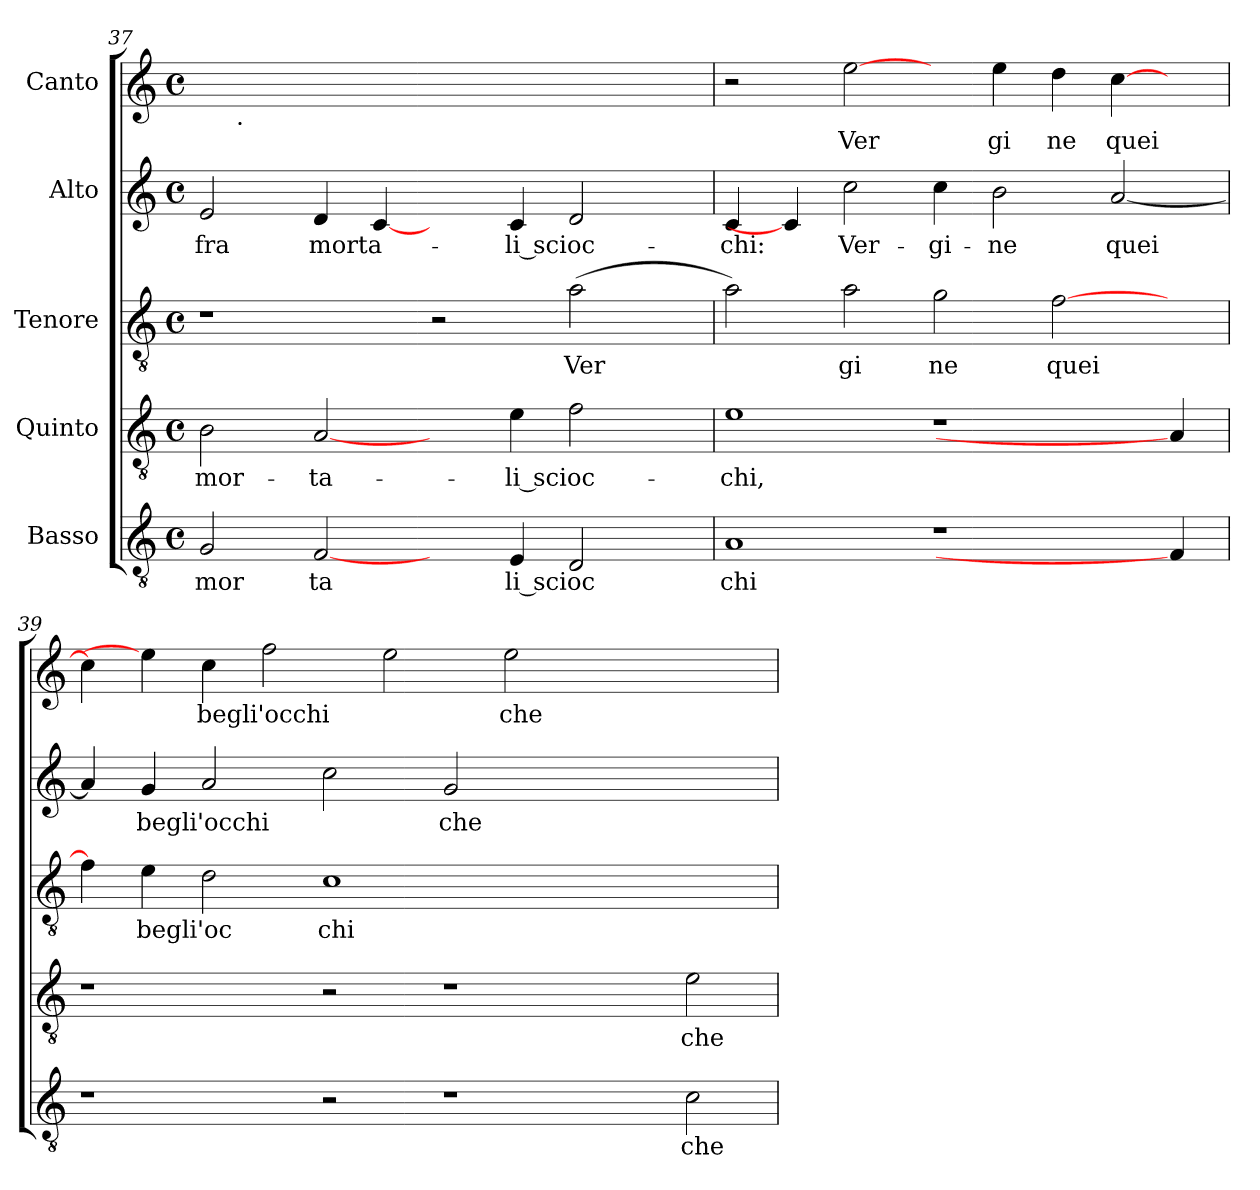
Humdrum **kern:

**kern	**text	**kern	**text	**kern	**text	**kern	**text	**kern	**text
*part5	*part5	*part4	*part4	*part3	*part3	*part2	*part2	*part1	*part1
*staff5	*staff5	*staff4	*staff4	*staff3	*staff3	*staff2	*staff2	*staff1	*staff1
*I"Basso	*	*I"Quinto	*	*I"Tenore	*	*I"Alto	*	*I"Canto	*
*clefGv2	*	*clefGv2	*	*clefGv2	*	*clefG2	*	*clefG2	*
*M4/4	*	*M4/4	*	*M4/4	*	*M4/4	*	*M4/4	*
*met(c)	*	*met(c)	*	*met(c)	*	*met(c)	*	*met(c)	*
=37	=37	=37	=37	=37	=37	=37	=37	=37	=37
!	!LO:LY:b:cj	!	!LO:LY:b:cj	!	!	!	!LO:LY:b:cj	!	!
2G/	mor	2B\	mor-	1r	.	2e/	fra	16..ryy	.
!	!	!	!	!	!	!	!	!LO:TX:b:t=.	!
.	.	.	.	.	.	.	.	1ryy	.
!	!LO:LY:b:cj	!	!LO:LY:b:cj	!	!	!	!LO:LY:b:cj	!	!
[2F/	ta	[2A/	-ta-	.	.	4d/	morta-	.	.
.	.	.	.	.	.	[4c/	.	.	.
4ryy	.	4ryy	.	2r	.	4ryy	.	.	.
.	.	.	.	.	.	.	.	2ryy	.
!	!LO:LY:b:cj	!	!LO:LY:b:cj	!	!	!	!LO:LY:b:cj	!	!
4E/	li scioc	4e\	-li scioc-	.	.	4c/	-li scioc-	.	.
!	!	!	!	!	!LO:LY:b	!	!	!	!
2D/	.	2f\	.	(>2a\	Ver	2d/	.	.	.
.	.	.	.	.	.	.	.	4ryy	.
.	.	.	.	.	.	.	.	8ryy	.
.	.	.	.	.	.	.	.	64ryy	.
=38	=38	=38	=38	=38	=38	=38	=38	=38	=38
!	!LO:LY:b:cj	!	!LO:LY:b:cj	!	!	!	!LO:LY:b:cj	!	!
1A	chi	1e	-chi,	2a\)	.	4c/	-chi:	2r	.
.	.	.	.	.	.	4c/]	.	.	.
!	!	!	!	!	!LO:LY:b:cj	!	!LO:LY:b:cj	!	!LO:LY:b:cj
.	.	.	.	2a\	gi	2cc\	Ver-	[2ee\	Ver
!	!	!	!	!	!LO:LY:b:cj	!	!LO:LY:b:cj	!	!
1r	.	1r	.	2g\	ne	4cc\	-gi-	4ryy	.
!	!	!	!	!	!	!	!LO:LY:b:cj	!	!LO:LY:b:cj
.	.	.	.	.	.	2b\	-ne	4ee\	gi
!	!	!	!	!	!LO:LY:b	!	!	!	!LO:LY:b:cj
.	.	.	.	[>2f\	quei	.	.	4dd\	ne
!	!	!	!	!	!	!	!LO:LY:b	!	!LO:LY:b
.	.	.	.	.	.	[<2a/	quei	[>4cc\	quei
4F/]	.	4A/]	.	4ryy	.	.	.	4ryy	.
=39	=39	=39	=39	=39	=39	=39	=39	=39	=39
1r	.	1r	.	4f\]	.	4a/]	.	4cc\]	.
!	!	!	!	!	!LO:LY:b	!	!LO:LY:b	!	!
.	.	.	.	4e\	begli'oc	4g/	begli'occhi	4ee\]	.
!	!	!	!	!	!	!	!	!	!LO:LY:b
.	.	.	.	2d\	.	2a/	.	4cc\	begli'occhi
.	.	.	.	.	.	.	.	2ff\	.
!	!	!	!	!	!LO:LY:b:cj	!	!	!	!
2r	.	2r	.	1c	chi	2cc\	.	.	.
.	.	.	.	.	.	.	.	2ee\	.
!	!	!	!	!	!	!	!LO:LY:b:cj	!	!
1r	.	1r	.	.	.	2g/	che	.	.
!	!	!	!	!	!	!	!	!	!LO:LY:b:cj
.	.	.	.	.	.	.	.	2ee\	che
.	.	.	.	1ryy	.	1ryy	.	.	.
.	.	.	.	.	.	.	.	2.ryy	.
!	!LO:LY:b:cj	!	!LO:LY:b:cj	!	!	!	!	!	!
2c\	che	2e\	che	.	.	.	.	.	.
=	=	=	=	=	=	=	=	=	=
*-	*-	*-	*-	*-	*-	*-	*-	*-	*-
